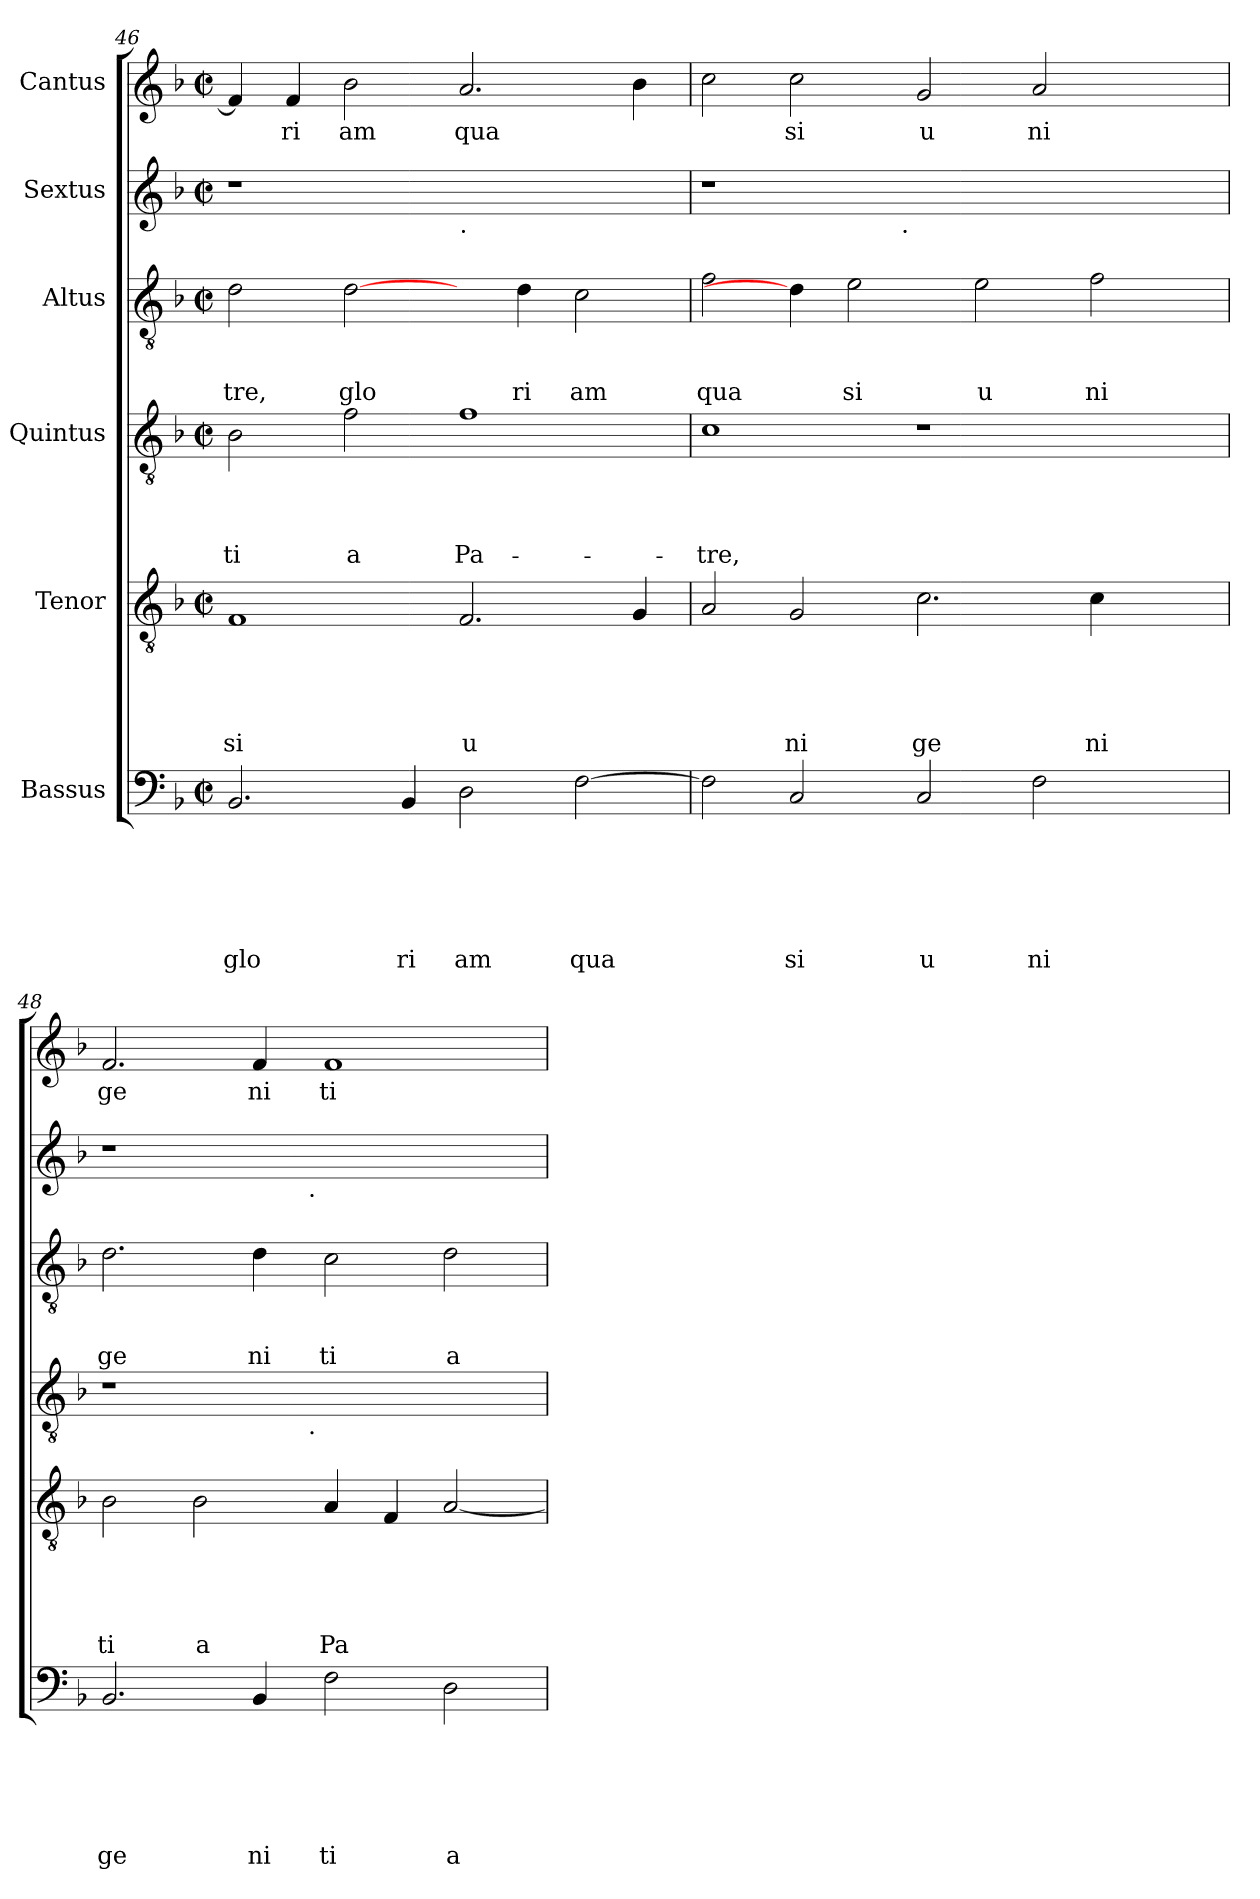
**kern	**text	**text	**text	**text	**text	**text	**kern	**text	**text	**text	**text	**text	**kern	**text	**text	**text	**text	**kern	**text	**text	**text	**kern	**kern	**text
*part6	*part6	*part6	*part6	*part6	*part6	*part6	*part5	*part5	*part5	*part5	*part5	*part5	*part4	*part4	*part4	*part4	*part4	*part3	*part3	*part3	*part3	*part2	*part1	*part1
*staff6	*staff6	*staff6	*staff6	*staff6	*staff6	*staff6	*staff5	*staff5	*staff5	*staff5	*staff5	*staff5	*staff4	*staff4	*staff4	*staff4	*staff4	*staff3	*staff3	*staff3	*staff3	*staff2	*staff1	*staff1
*I"Bassus	*	*	*	*	*	*	*I"Tenor	*	*	*	*	*	*I"Quintus	*	*	*	*	*I"Altus	*	*	*	*I"Sextus	*I"Cantus	*
*clefF4	*	*	*	*	*	*	*clefGv2	*	*	*	*	*	*clefGv2	*	*	*	*	*clefGv2	*	*	*	*clefG2	*clefG2	*
*k[b-]	*	*	*	*	*	*	*k[b-]	*	*	*	*	*	*k[b-]	*	*	*	*	*k[b-]	*	*	*	*k[b-]	*k[b-]	*
*F:	*	*	*	*	*	*	*F:	*	*	*	*	*	*F:	*	*	*	*	*F:	*	*	*	*F:	*F:	*
*M2/2	*	*	*	*	*	*	*M2/2	*	*	*	*	*	*M2/2	*	*	*	*	*M2/2	*	*	*	*M2/2	*M2/2	*
*met(c|)	*	*	*	*	*	*	*met(c|)	*	*	*	*	*	*met(c|)	*	*	*	*	*met(c|)	*	*	*	*met(c|)	*met(c|)	*
=46	=46	=46	=46	=46	=46	=46	=46	=46	=46	=46	=46	=46	=46	=46	=46	=46	=46	=46	=46	=46	=46	=46	=46	=46
!	!	!	!	!	!	!LO:LY:b	!	!	!	!	!	!LO:LY:b	!	!	!	!	!LO:LY:b	!	!	!	!LO:LY:b	!	!	!
2.BB-/	.	.	.	.	.	glo	1F	.	.	.	.	si	2B-\	.	.	.	-ti	2d\	.	.	tre,	1r	4f/]	.
!	!	!	!	!	!	!	!	!	!	!	!	!	!	!	!	!	!	!	!	!	!	!	!	!LO:LY:b
.	.	.	.	.	.	.	.	.	.	.	.	.	.	.	.	.	.	.	.	.	.	.	4f/	ri
!	!	!	!	!	!	!	!	!	!	!	!	!	!	!	!	!	!LO:LY:b	!	!	!	!LO:LY:b	!	!	!LO:LY:b
.	.	.	.	.	.	.	.	.	.	.	.	.	2f\	.	.	.	a	[2d\	.	.	glo	.	2b-\	am
!	!	!	!	!	!	!LO:LY:b	!	!	!	!	!	!	!	!	!	!	!	!	!	!	!	!	!	!
4BB-/	.	.	.	.	.	ri	.	.	.	.	.	.	.	.	.	.	.	.	.	.	.	.	.	.
!	!	!	!	!	!	!	!	!	!	!	!	!	!	!	!	!	!	!	!	!	!	!LO:TX:b:t=.	!	!
!	!	!	!	!	!	!LO:LY:b	!	!	!	!	!	!LO:LY:b	!	!	!	!	!LO:LY:b	!	!	!	!	!	!	!LO:LY:b
2D\	.	.	.	.	.	am	2.F/	.	.	.	.	u	1f	.	.	.	Pa-	4ryy	.	.	.	1ryy	2.a/	qua
!	!	!	!	!	!	!	!	!	!	!	!	!	!	!	!	!	!	!	!	!	!LO:LY:b	!	!	!
.	.	.	.	.	.	.	.	.	.	.	.	.	.	.	.	.	.	4d\	.	.	ri	.	.	.
!	!	!	!	!	!	!LO:LY:b	!	!	!	!	!	!	!	!	!	!	!	!	!	!	!LO:LY:b	!	!	!
[>2F\	.	.	.	.	.	qua	.	.	.	.	.	.	.	.	.	.	.	2c\	.	.	am	.	.	.
.	.	.	.	.	.	.	4G/	.	.	.	.	.	.	.	.	.	.	.	.	.	.	.	4b-\	.
=47	=47	=47	=47	=47	=47	=47	=47	=47	=47	=47	=47	=47	=47	=47	=47	=47	=47	=47	=47	=47	=47	=47	=47	=47
!	!	!	!	!	!	!	!	!	!	!	!	!	!	!	!	!	!LO:LY:b	!	!	!	!LO:LY:b	!	!	!
*	*	*	*	*	*	*	*	*	*	*	*	*	*	*	*	*	*	*	*	*	*	*^	*	*
2F\]	.	.	.	.	.	.	2A/	.	.	.	.	.	1c	.	.	.	-tre,	2f\	.	.	qua	1r	2ryy	2cc\	.
!	!	!	!	!	!	!LO:LY:b	!	!	!	!	!	!LO:LY:b	!	!	!	!	!	!	!	!	!	!	!	!	!LO:LY:b
2C/	.	.	.	.	.	si	2G/	.	.	.	.	ni	.	.	.	.	.	4d\]	.	.	.	.	4...ryy	2cc\	si
!	!	!	!	!	!	!	!	!	!	!	!	!	!	!	!	!	!	!	!	!	!LO:LY:b	!	!	!	!
.	.	.	.	.	.	.	.	.	.	.	.	.	.	.	.	.	.	2e\	.	.	si	.	.	.	.
!	!	!	!	!	!	!	!	!	!	!	!	!	!	!	!	!	!	!	!	!	!	!	!LO:TX:b:t=.	!	!
.	.	.	.	.	.	.	.	.	.	.	.	.	.	.	.	.	.	.	.	.	.	.	1ryy	.	.
!	!	!	!	!	!	!LO:LY:b	!	!	!	!	!	!LO:LY:b	!	!	!	!	!	!	!	!	!	!	!	!	!LO:LY:b
2C/	.	.	.	.	.	u	2.c\	.	.	.	.	ge	1r	.	.	.	.	.	.	.	.	1ryy	.	2g/	u
!	!	!	!	!	!	!	!	!	!	!	!	!	!	!	!	!	!	!	!	!	!LO:LY:b	!	!	!	!
.	.	.	.	.	.	.	.	.	.	.	.	.	.	.	.	.	.	2e\	.	.	u	.	.	.	.
!	!	!	!	!	!	!LO:LY:b	!	!	!	!	!	!	!	!	!	!	!	!	!	!	!	!	!	!	!LO:LY:b
2F\	.	.	.	.	.	ni	.	.	.	.	.	.	.	.	.	.	.	.	.	.	.	.	.	2a/	ni
!	!	!	!	!	!	!	!	!	!	!	!	!LO:LY:b	!	!	!	!	!	!	!	!	!LO:LY:b	!	!	!	!
.	.	.	.	.	.	.	4c\	.	.	.	.	ni	.	.	.	.	.	2f\	.	.	ni	.	.	.	.
.	.	.	.	.	.	.	.	.	.	.	.	.	.	.	.	.	.	.	.	.	.	.	4ryy	.	.
4ryy	.	.	.	.	.	.	4ryy	.	.	.	.	.	4ryy	.	.	.	.	.	.	.	.	4ryy	.	4ryy	.
.	.	.	.	.	.	.	.	.	.	.	.	.	.	.	.	.	.	.	.	.	.	.	32ryy	.	.
!!LO:PB:g=z
=48	=48	=48	=48	=48	=48	=48	=48	=48	=48	=48	=48	=48	=48	=48	=48	=48	=48	=48	=48	=48	=48	=48	=48	=48	=48
!	!	!	!	!	!	!LO:LY:b	!	!	!	!	!	!LO:LY:b	!	!	!	!	!	!	!	!	!LO:LY:b	!	!	!	!LO:LY:b
*	*	*	*	*	*	*	*	*	*	*	*	*	*^	*	*	*	*	*	*	*	*	*	*	*	*
2.BB-/	.	.	.	.	.	ge	2B-\	.	.	.	.	ti	1r	2ryy	.	.	.	.	2.d\	.	.	ge	1r	2ryy	2.f/	ge
!	!	!	!	!	!	!	!	!	!	!	!	!LO:LY:b	!	!	!	!	!	!	!	!	!	!	!	!	!	!
.	.	.	.	.	.	.	2B-\	.	.	.	.	a	.	4...ryy	.	.	.	.	.	.	.	.	.	4...ryy	.	.
!	!	!	!	!	!	!LO:LY:b	!	!	!	!	!	!	!	!	!	!	!	!	!	!	!	!LO:LY:b	!	!	!	!LO:LY:b
4BB-/	.	.	.	.	.	ni	.	.	.	.	.	.	.	.	.	.	.	.	4d\	.	.	ni	.	.	4f/	ni
!	!	!	!	!	!	!	!	!	!	!	!	!	!	!	!	!	!	!	!	!	!	!	!	!LO:TX:b:t=.	!	!
!	!	!	!	!	!	!	!	!	!	!	!	!	!	!LO:TX:b:t=.	!	!	!	!	!	!	!	!	!	!	!	!
.	.	.	.	.	.	.	.	.	.	.	.	.	.	1ryy	.	.	.	.	.	.	.	.	.	1ryy	.	.
!	!	!	!	!	!	!LO:LY:b	!	!	!	!	!	!LO:LY:b	!	!	!	!	!	!	!	!	!	!LO:LY:b	!	!	!	!LO:LY:b
2F\	.	.	.	.	.	ti	4A/	.	.	.	.	Pa	1ryy	.	.	.	.	.	2c\	.	.	ti	1ryy	.	1f	ti
.	.	.	.	.	.	.	4F/	.	.	.	.	.	.	.	.	.	.	.	.	.	.	.	.	.	.	.
!	!	!	!	!	!	!LO:LY:b	!	!	!	!	!	!	!	!	!	!	!	!	!	!	!	!LO:LY:b	!	!	!	!
2D\	.	.	.	.	.	a	[<2A/	.	.	.	.	.	.	.	.	.	.	.	2d\	.	.	a	.	.	.	.
.	.	.	.	.	.	.	.	.	.	.	.	.	.	32ryy	.	.	.	.	.	.	.	.	.	32ryy	.	.
*	*	*	*	*	*	*	*	*	*	*	*	*	*v	*v	*	*	*	*	*	*	*	*	*v	*v	*	*
=	=	=	=	=	=	=	=	=	=	=	=	=	=	=	=	=	=	=	=	=	=	=	=	=
*-	*-	*-	*-	*-	*-	*-	*-	*-	*-	*-	*-	*-	*-	*-	*-	*-	*-	*-	*-	*-	*-	*-	*-	*-
